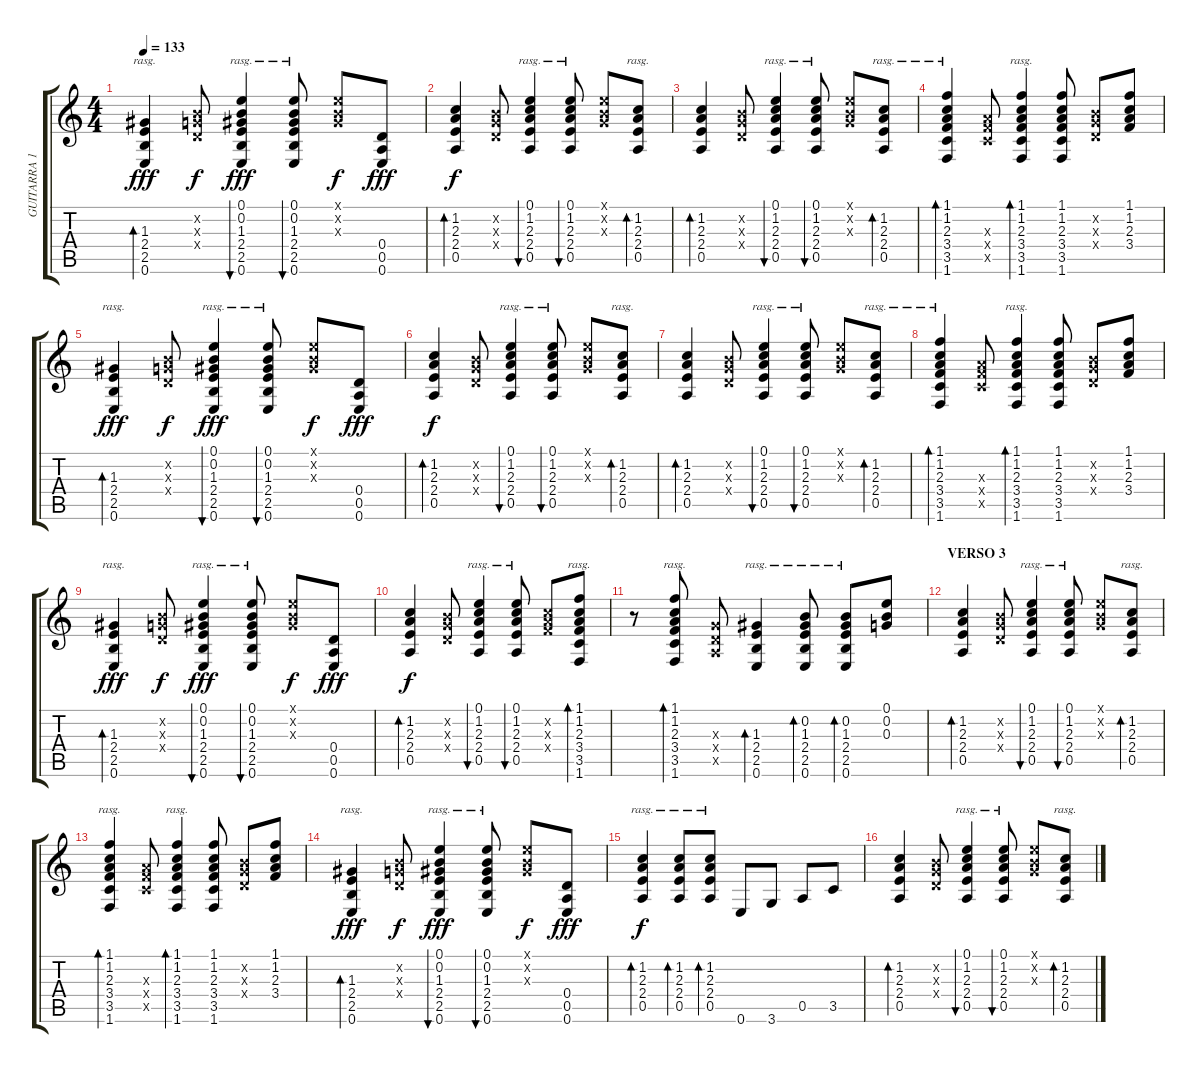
\track ("GUITARRA 1" "GUITARRA 1") {instrument acousticguitarsteel}
\staff {score tabs}
\tuning (E4 B3 G3 D3 A2 E2) {hide}
\ts (4 4)
\tempo 133
\clef g2
\ks c
(1.3 2.4 2.5 0.6).4{bd 120 rasg ii dy fff} (0.2{x} 0.3{x} 0.4{x}).8{dy f} (0.1 0.2 1.3 2.4 2.5 0.6).4{bu 120 rasg ii dy fff} (0.1 0.2 1.3 2.4 2.5 0.6).8{bu 120 rasg ii} (0.1{x} 0.2{x} 1.3{x}).8{dy f} (0.4 0.5 0.6).8{dy fff} |
(1.2 2.3 2.4 0.5).4{bd 60 dy f} (0.2{x} 0.3{x} 0.4{x}).8 (0.1 1.2 2.3 2.4 0.5).4{bu 120 rasg ii} (0.1 1.2 2.3 2.4 0.5).8{bu 120 rasg ii} (0.1{x} 0.2{x} 0.3{x}).8 (1.2 2.3 2.4 0.5).8{bd 120 rasg ii} |
(1.2 2.3 2.4 0.5).4{bd 60} (0.2{x} 0.3{x} 0.4{x}).8 (0.1 1.2 2.3 2.4 0.5).4{bu 120 rasg ii} (0.1 1.2 2.3 2.4 0.5).8{bu 120 rasg ii} (0.1{x} 0.2{x} 0.3{x}).8 (1.2 2.3 2.4 0.5).8{bd 120 rasg ii} |
(1.1 1.2 2.3 3.4 3.5 1.6).4{bd 120 rasg ii} (2.3{x} 3.4{x} 3.5{x}).8 (1.1 1.2 2.3 3.4 3.5 1.6).4{bd 120 rasg ii} (1.1 1.2 2.3 3.4 3.5 1.6).8 (0.2{x} 0.3{x} 0.4{x}).8 (1.1 1.2 2.3 3.4).8 |
(1.3 2.4 2.5 0.6).4{bd 120 rasg ii dy fff} (0.2{x} 0.3{x} 0.4{x}).8{dy f} (0.1 0.2 1.3 2.4 2.5 0.6).4{bu 120 rasg ii dy fff} (0.1 0.2 1.3 2.4 2.5 0.6).8{bu 120 rasg ii} (0.1{x} 0.2{x} 1.3{x}).8{dy f} (0.4 0.5 0.6).8{dy fff} |
(1.2 2.3 2.4 0.5).4{bd 60 dy f} (0.2{x} 0.3{x} 0.4{x}).8 (0.1 1.2 2.3 2.4 0.5).4{bu 120 rasg ii} (0.1 1.2 2.3 2.4 0.5).8{bu 120 rasg ii} (0.1{x} 0.2{x} 0.3{x}).8 (1.2 2.3 2.4 0.5).8{bd 120 rasg ii} |
(1.2 2.3 2.4 0.5).4{bd 60} (0.2{x} 0.3{x} 0.4{x}).8 (0.1 1.2 2.3 2.4 0.5).4{bu 120 rasg ii} (0.1 1.2 2.3 2.4 0.5).8{bu 120 rasg ii} (0.1{x} 0.2{x} 0.3{x}).8 (1.2 2.3 2.4 0.5).8{bd 120 rasg ii} |
(1.1 1.2 2.3 3.4 3.5 1.6).4{bd 120 rasg ii} (2.3{x} 3.4{x} 3.5{x}).8 (1.1 1.2 2.3 3.4 3.5 1.6).4{bd 120 rasg ii} (1.1 1.2 2.3 3.4 3.5 1.6).8 (0.2{x} 0.3{x} 0.4{x}).8 (1.1 1.2 2.3 3.4).8 |
(1.3 2.4 2.5 0.6).4{bd 120 rasg ii dy fff} (0.2{x} 0.3{x} 0.4{x}).8{dy f} (0.1 0.2 1.3 2.4 2.5 0.6).4{bu 120 rasg ii dy fff} (0.1 0.2 1.3 2.4 2.5 0.6).8{bu 120 rasg ii} (0.1{x} 0.2{x} 1.3{x}).8{dy f} (0.4 0.5 0.6).8{dy fff} |
(1.2 2.3 2.4 0.5).4{bd 60 dy f} (0.2{x} 0.3{x} 0.4{x}).8 (0.1 1.2 2.3 2.4 0.5).4{bu 120 rasg ii} (0.1 1.2 2.3 2.4 0.5).8{bu 120 rasg ii} (1.2{x} 2.3{x} 3.4{x}).8 (1.1 1.2 2.3 3.4 3.5 1.6).8{bd 120 rasg ii} |
r.8 (1.1 1.2 2.3 3.4 3.5 1.6).8{bd 120 rasg ii} (0.3{x} 0.4{x} 0.5{x}).8 (1.3 2.4 2.5 0.6).4{bd 120 rasg ii} (0.2 1.3 2.4 2.5 0.6).8{bd 120 rasg ii} (0.2 1.3 2.4 2.5 0.6).8{bd 120 rasg ii} (0.1 0.2 0.3).8 |
\section ("" "VERSO 3")
(1.2 2.3 2.4 0.5).4{bd 60} (0.2{x} 0.3{x} 0.4{x}).8 (0.1 1.2 2.3 2.4 0.5).4{bu 120 rasg ii} (0.1 1.2 2.3 2.4 0.5).8{bu 120 rasg ii} (0.1{x} 0.2{x} 0.3{x}).8 (1.2 2.3 2.4 0.5).8{bd 120 rasg ii} |
(1.1 1.2 2.3 3.4 3.5 1.6).4{bd 120 rasg ii} (2.3{x} 3.4{x} 3.5{x}).8 (1.1 1.2 2.3 3.4 3.5 1.6).4{bd 120 rasg ii} (1.1 1.2 2.3 3.4 3.5 1.6).8 (0.2{x} 0.3{x} 0.4{x}).8 (1.1 1.2 2.3 3.4).8 |
(1.3 2.4 2.5 0.6).4{bd 120 rasg ii dy fff} (0.2{x} 0.3{x} 0.4{x}).8{dy f} (0.1 0.2 1.3 2.4 2.5 0.6).4{bu 120 rasg ii dy fff} (0.1 0.2 1.3 2.4 2.5 0.6).8{bu 120 rasg ii} (0.1{x} 0.2{x} 1.3{x}).8{dy f} (0.4 0.5 0.6).8{dy fff} |
(1.2 2.3 2.4 0.5).4{bd 120 rasg ii dy f} (1.2 2.3 2.4 0.5).8{bd 120 rasg ii} (1.2 2.3 2.4 0.5).8{bd 120 rasg ii} 0.6.8 3.6.8 0.5.8 3.5.8 |
(1.2 2.3 2.4 0.5).4{bd 60} (0.2{x} 0.3{x} 0.4{x}).8 (0.1 1.2 2.3 2.4 0.5).4{bu 120 rasg ii} (0.1 1.2 2.3 2.4 0.5).8{bu 120 rasg ii} (0.1{x} 0.2{x} 0.3{x}).8 (1.2 2.3 2.4 0.5).8{bd 120 rasg ii}
